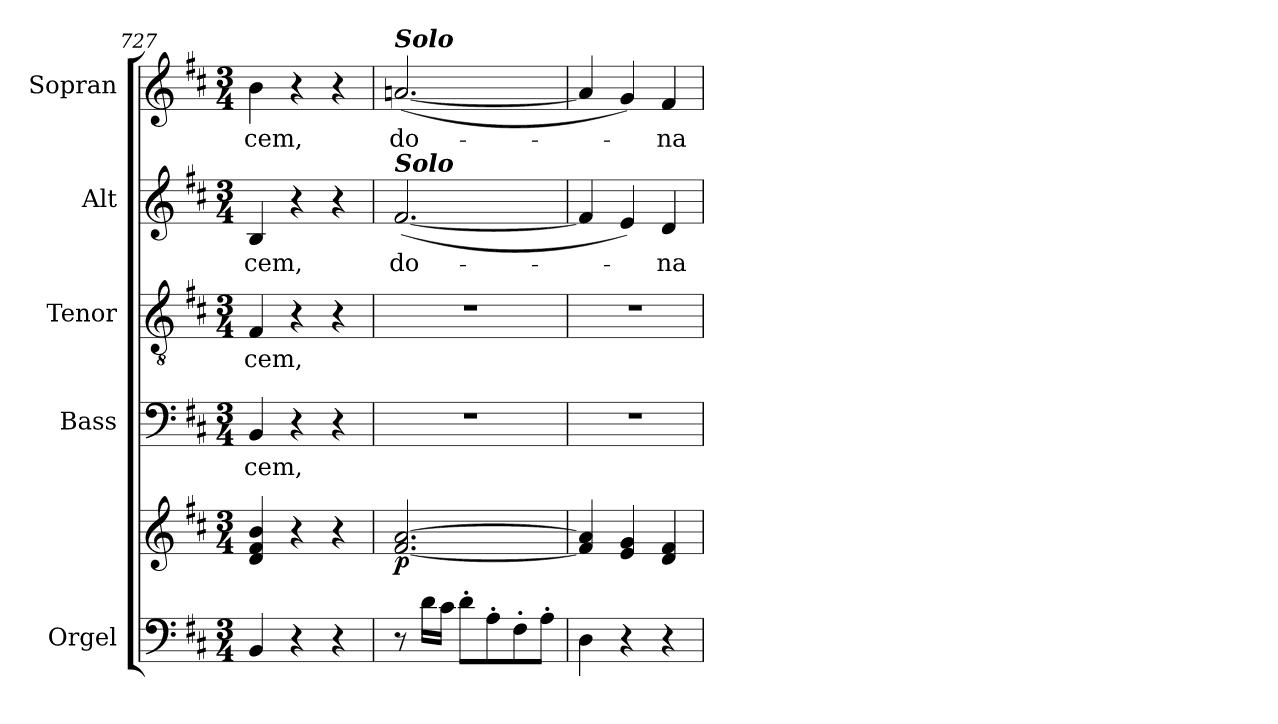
**kern	**kern	**dynam	**kern	**text	**kern	**text	**kern	**text	**kern	**text
*part5	*part5	*part5	*part4	*part4	*part3	*part3	*part2	*part2	*part1	*part1
*staff6	*staff5	*staff5/6	*staff4	*staff4	*staff3	*staff3	*staff2	*staff2	*staff1	*staff1
*I"Orgel	*	*	*I"Bass	*	*I"Tenor	*	*I"Alt	*	*I"Sopran	*
*I'Org.	*	*	*I'B.	*	*I'T.	*	*I'A.	*	*I'S.	*
*clefF4	*clefG2	*	*clefF4	*	*clefGv2	*	*clefG2	*	*clefG2	*
*k[f#c#]	*k[f#c#]	*	*k[f#c#]	*	*k[f#c#]	*	*k[f#c#]	*	*k[f#c#]	*
*D:	*D:	*	*D:	*	*D:	*	*D:	*	*D:	*
*M3/4	*M3/4	*	*M3/4	*	*M3/4	*	*M3/4	*	*M3/4	*
=727	=727	=727	=727	=727	=727	=727	=727	=727	=727	=727
!	!	!	!	!LO:LY:b	!	!LO:LY:b	!	!LO:LY:b	!	!LO:LY:b
4BB/	4d/ 4f#/ 4b/	.	4BB/	-cem,	4F#/	-cem,	4B/	-cem,	4b\	-cem,
4r	4r	.	4r	.	4r	.	4r	.	4r	.
4r	4r	.	4r	.	4r	.	4r	.	4r	.
=728	=728	=728	=728	=728	=728	=728	=728	=728	=728	=728
!	!	!	!	!	!	!	!	!	!LO:TX:a:Bi:t=Solo	!
!	!	!	!	!	!	!	!LO:TX:a:Bi:t=Solo	!	!	!
!	!	!LO:DY:b	!	!	!	!	!	!LO:LY:b	!	!LO:LY:b
8r	[2.f#/ [2.a/	p	2.r	.	2.r	.	(<[2.f#/	do-	(<[2.an/	do-
16d\LL	.	.	.	.	.	.	.	.	.	.
16c#\JJ	.	.	.	.	.	.	.	.	.	.
8d'>\L	.	.	.	.	.	.	.	.	.	.
8A'>\	.	.	.	.	.	.	.	.	.	.
8F#'>\	.	.	.	.	.	.	.	.	.	.
8A'>\J	.	.	.	.	.	.	.	.	.	.
=729	=729	=729	=729	=729	=729	=729	=729	=729	=729	=729
4D\	4f#/] 4a/]	.	2.r	.	2.r	.	4f#/]	.	4a/]	.
4r	4e/ 4g/	.	.	.	.	.	4e/)	.	4g/)	.
!	!	!	!	!	!	!	!	!LO:LY:b	!	!LO:LY:b
4r	4d/ 4f#/	.	.	.	.	.	4d/	-na	4f#/	-na
=	=	=	=	=	=	=	=	=	=	=
*-	*-	*-	*-	*-	*-	*-	*-	*-	*-	*-
